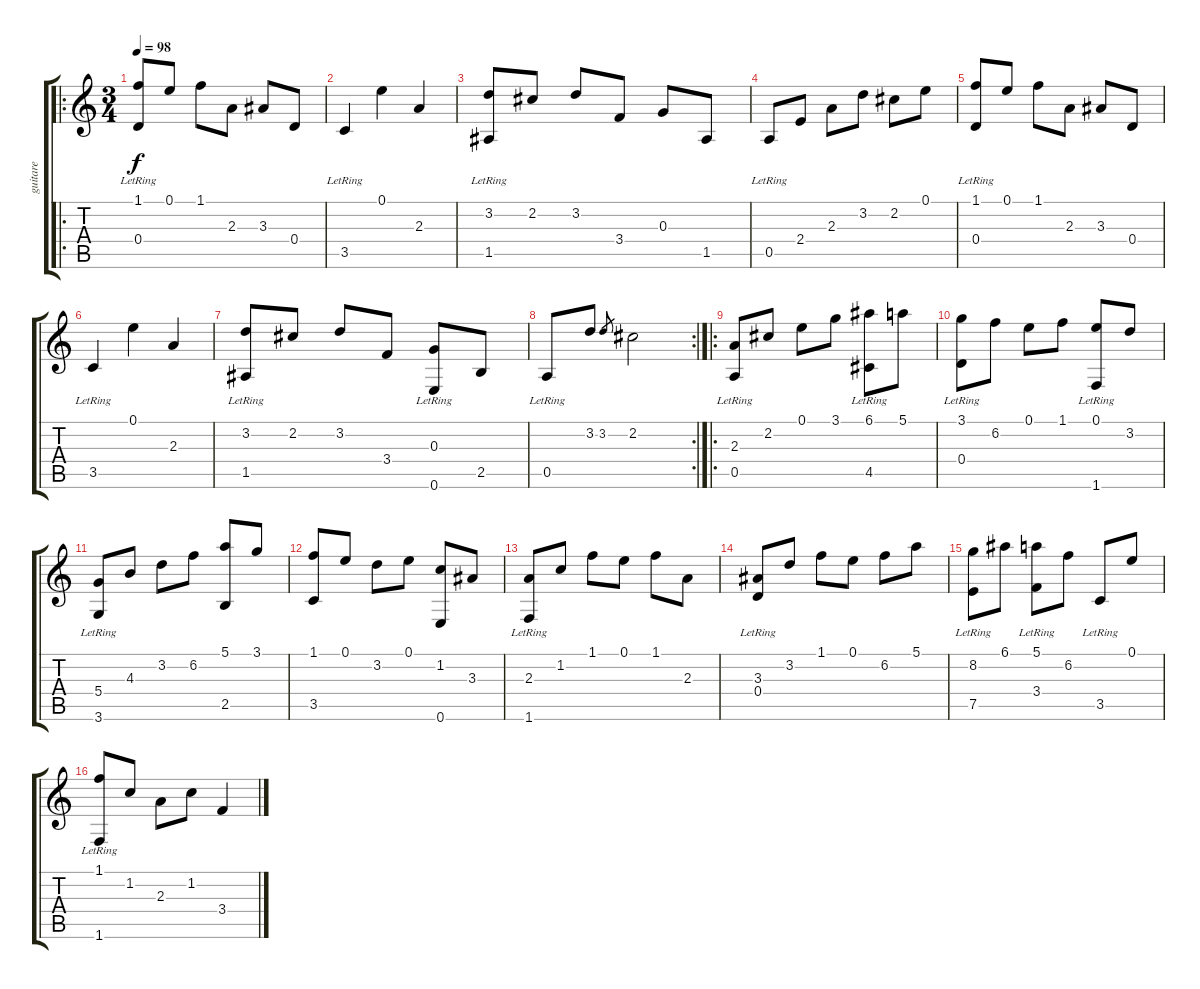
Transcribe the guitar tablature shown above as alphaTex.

\track ("guitare" "guitare") {instrument acousticguitarnylon}
\staff {score tabs}
\tuning (E4 B3 G3 D3 A2 E2) {hide}
\ro
\ts (3 4)
\tempo 98
\clef g2
\ks c
(1.1 0.4{lr}).8{dy f instrument acousticguitarnylon} 0.1.8 1.1.8 2.3.8 3.3.8 0.4.8 |
3.5{lr}.4 0.1.4 2.3.4 |
(3.2 1.5{lr}).8 2.2.8 3.2.8 3.4.8 0.3.8 1.5.8 |
0.5{lr}.8 2.4.8 2.3.8 3.2.8 2.2.8 0.1.8 |
(1.1 0.4{lr}).8 0.1.8 1.1.8 2.3.8 3.3.8 0.4.8 |
3.5{lr}.4 0.1.4 2.3.4 |
(3.2 1.5{lr}).8 2.2.8 3.2.8 3.4.8 (0.3 0.6{lr}).8 2.5.8 |
\rc 2
0.5{lr}.8 3.2.8 3.2.8{gr} 2.2.2 |
\ro
(2.3 0.5{lr}).8 2.2.8 0.1.8 3.1.8 (6.1 4.5{lr}).8 5.1.8 |
(3.1 0.4{lr}).8 6.2.8 0.1.8 1.1.8 (0.1 1.6{lr}).8 3.2.8 |
(5.4 3.6{lr}).8 4.3.8 3.2.8 6.2.8 (5.1 2.5).8 3.1.8 |
(1.1 3.5).8 0.1.8 3.2.8 0.1.8 (1.2 0.6).8 3.3.8 |
(2.3 1.6{lr}).8 1.2.8 1.1.8 0.1.8 1.1.8 2.3.8 |
(3.3 0.4{lr}).8 3.2.8 1.1.8 0.1.8 6.2.8 5.1.8 |
(8.2 7.5{lr}).8 6.1.8 (5.1 3.4{lr}).8 6.2.8 3.5{lr}.8 0.1.8 |
(1.1 1.6{lr}).8 1.2.8 2.3.8 1.2.8 3.4.4
